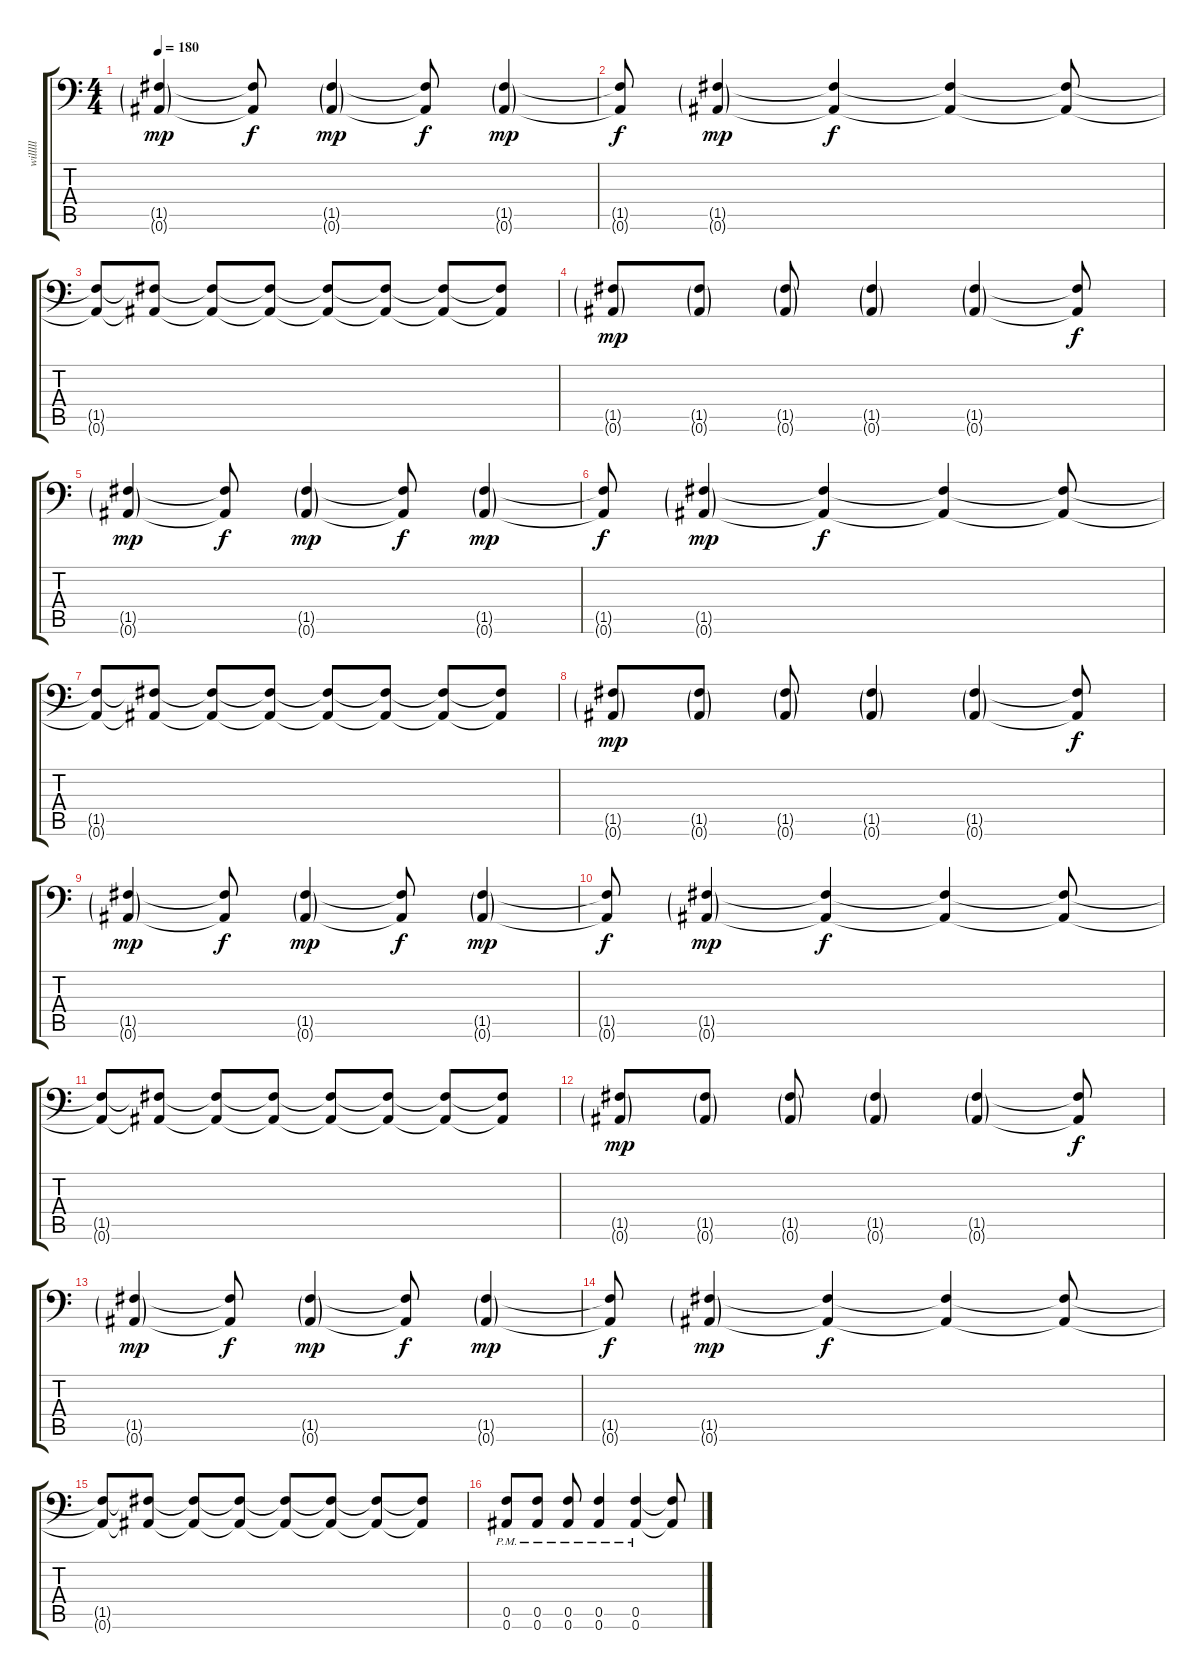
\track ("willlll" "willlll") {instrument distortionguitar}
\staff {score tabs}
\tuning (C4 G3 Eb3 Bb2 F2 Bb1) {hide}
\ts (4 4)
\tempo 180
\clef f4
\ks c
(1.5{g} 0.6{g}).4{dy mp} (1.5{t} 0.6{t}).8{dy f} (1.5{g} 0.6{g}).4{dy mp} (1.5{t} 0.6{t}).8{dy f} (1.5{g} 0.6{g}).4{dy mp} |
(1.5{t} 0.6{t}).8{dy f} (1.5{g} 0.6{g}).4{dy mp} (1.5{t} 0.6{t}).4{dy f} (1.5{t} 0.6{t}).4 (1.5{t} 0.6{t}).8 |
(1.5{t} 0.6{t}).8 (1.5{t} 0.6{t}).8 (1.5{t} 0.6{t}).8 (1.5{t} 0.6{t}).8 (1.5{t} 0.6{t}).8 (1.5{t} 0.6{t}).8 (1.5{t} 0.6{t}).8 (1.5{t} 0.6{t}).8 |
(1.5{g} 0.6{g}).8{dy mp} (1.5{g} 0.6{g}).8 (1.5{g} 0.6{g}).8 (1.5{g} 0.6{g}).4 (1.5{g} 0.6{g}).4 (1.5{t} 0.6{t}).8{dy f} |
(1.5{g} 0.6{g}).4{dy mp} (1.5{t} 0.6{t}).8{dy f} (1.5{g} 0.6{g}).4{dy mp} (1.5{t} 0.6{t}).8{dy f} (1.5{g} 0.6{g}).4{dy mp} |
(1.5{t} 0.6{t}).8{dy f} (1.5{g} 0.6{g}).4{dy mp} (1.5{t} 0.6{t}).4{dy f} (1.5{t} 0.6{t}).4 (1.5{t} 0.6{t}).8 |
(1.5{t} 0.6{t}).8 (1.5{t} 0.6{t}).8 (1.5{t} 0.6{t}).8 (1.5{t} 0.6{t}).8 (1.5{t} 0.6{t}).8 (1.5{t} 0.6{t}).8 (1.5{t} 0.6{t}).8 (1.5{t} 0.6{t}).8 |
(1.5{g} 0.6{g}).8{dy mp} (1.5{g} 0.6{g}).8 (1.5{g} 0.6{g}).8 (1.5{g} 0.6{g}).4 (1.5{g} 0.6{g}).4 (1.5{t} 0.6{t}).8{dy f} |
(1.5{g} 0.6{g}).4{dy mp} (1.5{t} 0.6{t}).8{dy f} (1.5{g} 0.6{g}).4{dy mp} (1.5{t} 0.6{t}).8{dy f} (1.5{g} 0.6{g}).4{dy mp} |
(1.5{t} 0.6{t}).8{dy f} (1.5{g} 0.6{g}).4{dy mp} (1.5{t} 0.6{t}).4{dy f} (1.5{t} 0.6{t}).4 (1.5{t} 0.6{t}).8 |
(1.5{t} 0.6{t}).8 (1.5{t} 0.6{t}).8 (1.5{t} 0.6{t}).8 (1.5{t} 0.6{t}).8 (1.5{t} 0.6{t}).8 (1.5{t} 0.6{t}).8 (1.5{t} 0.6{t}).8 (1.5{t} 0.6{t}).8 |
(1.5{g} 0.6{g}).8{dy mp} (1.5{g} 0.6{g}).8 (1.5{g} 0.6{g}).8 (1.5{g} 0.6{g}).4 (1.5{g} 0.6{g}).4 (1.5{t} 0.6{t}).8{dy f} |
(1.5{g} 0.6{g}).4{dy mp} (1.5{t} 0.6{t}).8{dy f} (1.5{g} 0.6{g}).4{dy mp} (1.5{t} 0.6{t}).8{dy f} (1.5{g} 0.6{g}).4{dy mp} |
(1.5{t} 0.6{t}).8{dy f} (1.5{g} 0.6{g}).4{dy mp} (1.5{t} 0.6{t}).4{dy f} (1.5{t} 0.6{t}).4 (1.5{t} 0.6{t}).8 |
(1.5{t} 0.6{t}).8 (1.5{t} 0.6{t}).8 (1.5{t} 0.6{t}).8 (1.5{t} 0.6{t}).8 (1.5{t} 0.6{t}).8 (1.5{t} 0.6{t}).8 (1.5{t} 0.6{t}).8 (1.5{t} 0.6{t}).8 |
(0.5{pm} 0.6{pm}).8 (0.5{pm} 0.6{pm}).8 (0.5{pm} 0.6{pm}).8 (0.5{pm} 0.6{pm}).4 (0.5{pm} 0.6{pm}).4 (0.5{t} 0.6{t}).8
